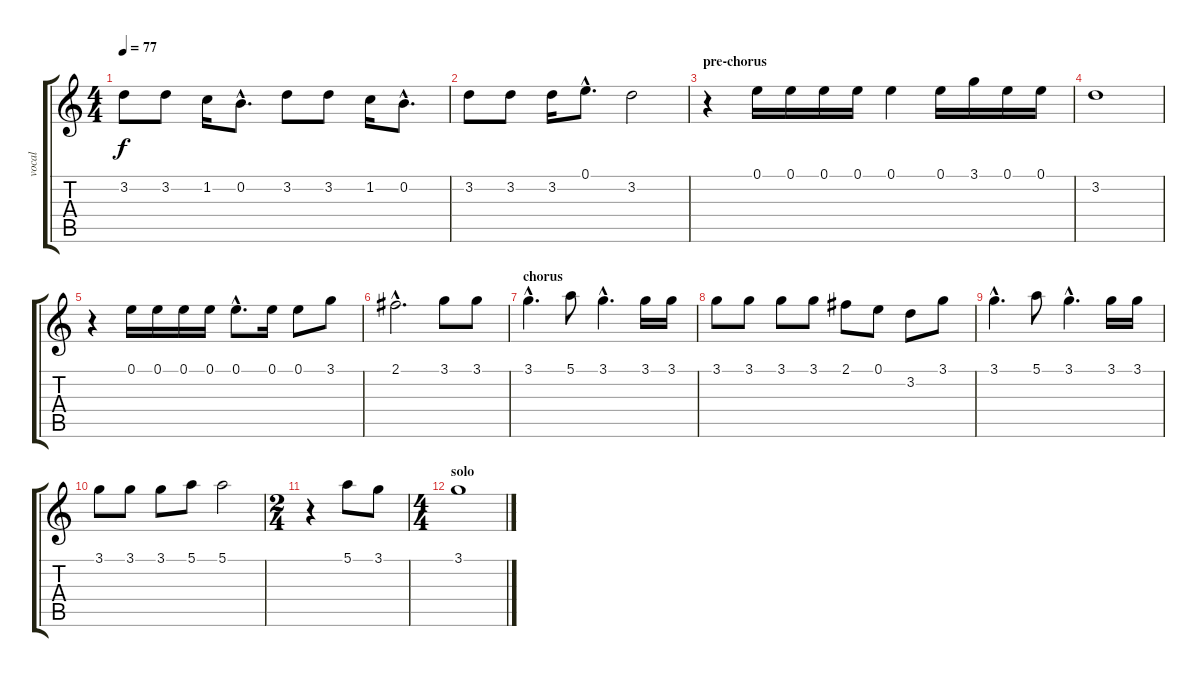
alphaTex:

\track ("vocal" "vocal") {instrument piccolo}
\staff {score tabs}
\tuning (E5 B4 G4 D4 A3 E3) {hide}
\ts (4 4)
\tempo 77
\clef g2
\ks c
3.2.8{dy f} 3.2.8 1.2.16 0.2{hac}.8{d} 3.2.8 3.2.8 1.2.16 0.2{hac}.8{d} |
3.2.8 3.2.8 3.2.16 0.1{hac}.8{d} 3.2.2 |
\section ("" "pre-chorus")
r.4 0.1.16 0.1.16 0.1.16 0.1.16 0.1.4 0.1.16 3.1.16 0.1.16 0.1.16 |
3.2.1 |
r.4 0.1.16 0.1.16 0.1.16 0.1.16 0.1{hac}.8{d} 0.1.16 0.1.8 3.1.8 |
2.1{hac}.2{d} 3.1.8 3.1.8 |
\section ("" "chorus")
3.1{hac}.4{d} 5.1.8 3.1{hac}.4{d} 3.1.16 3.1.16 |
3.1.8 3.1.8 3.1.8 3.1.8 2.1.8 0.1.8 3.2.8 3.1.8 |
3.1{hac}.4{d} 5.1.8 3.1{hac}.4{d} 3.1.16 3.1.16 |
3.1.8 3.1.8 3.1.8 5.1.8 5.1.2 |
\ts (2 4)
r.4 5.1.8 3.1.8 |
\ts (4 4)
\section ("" "solo")
3.1.1
